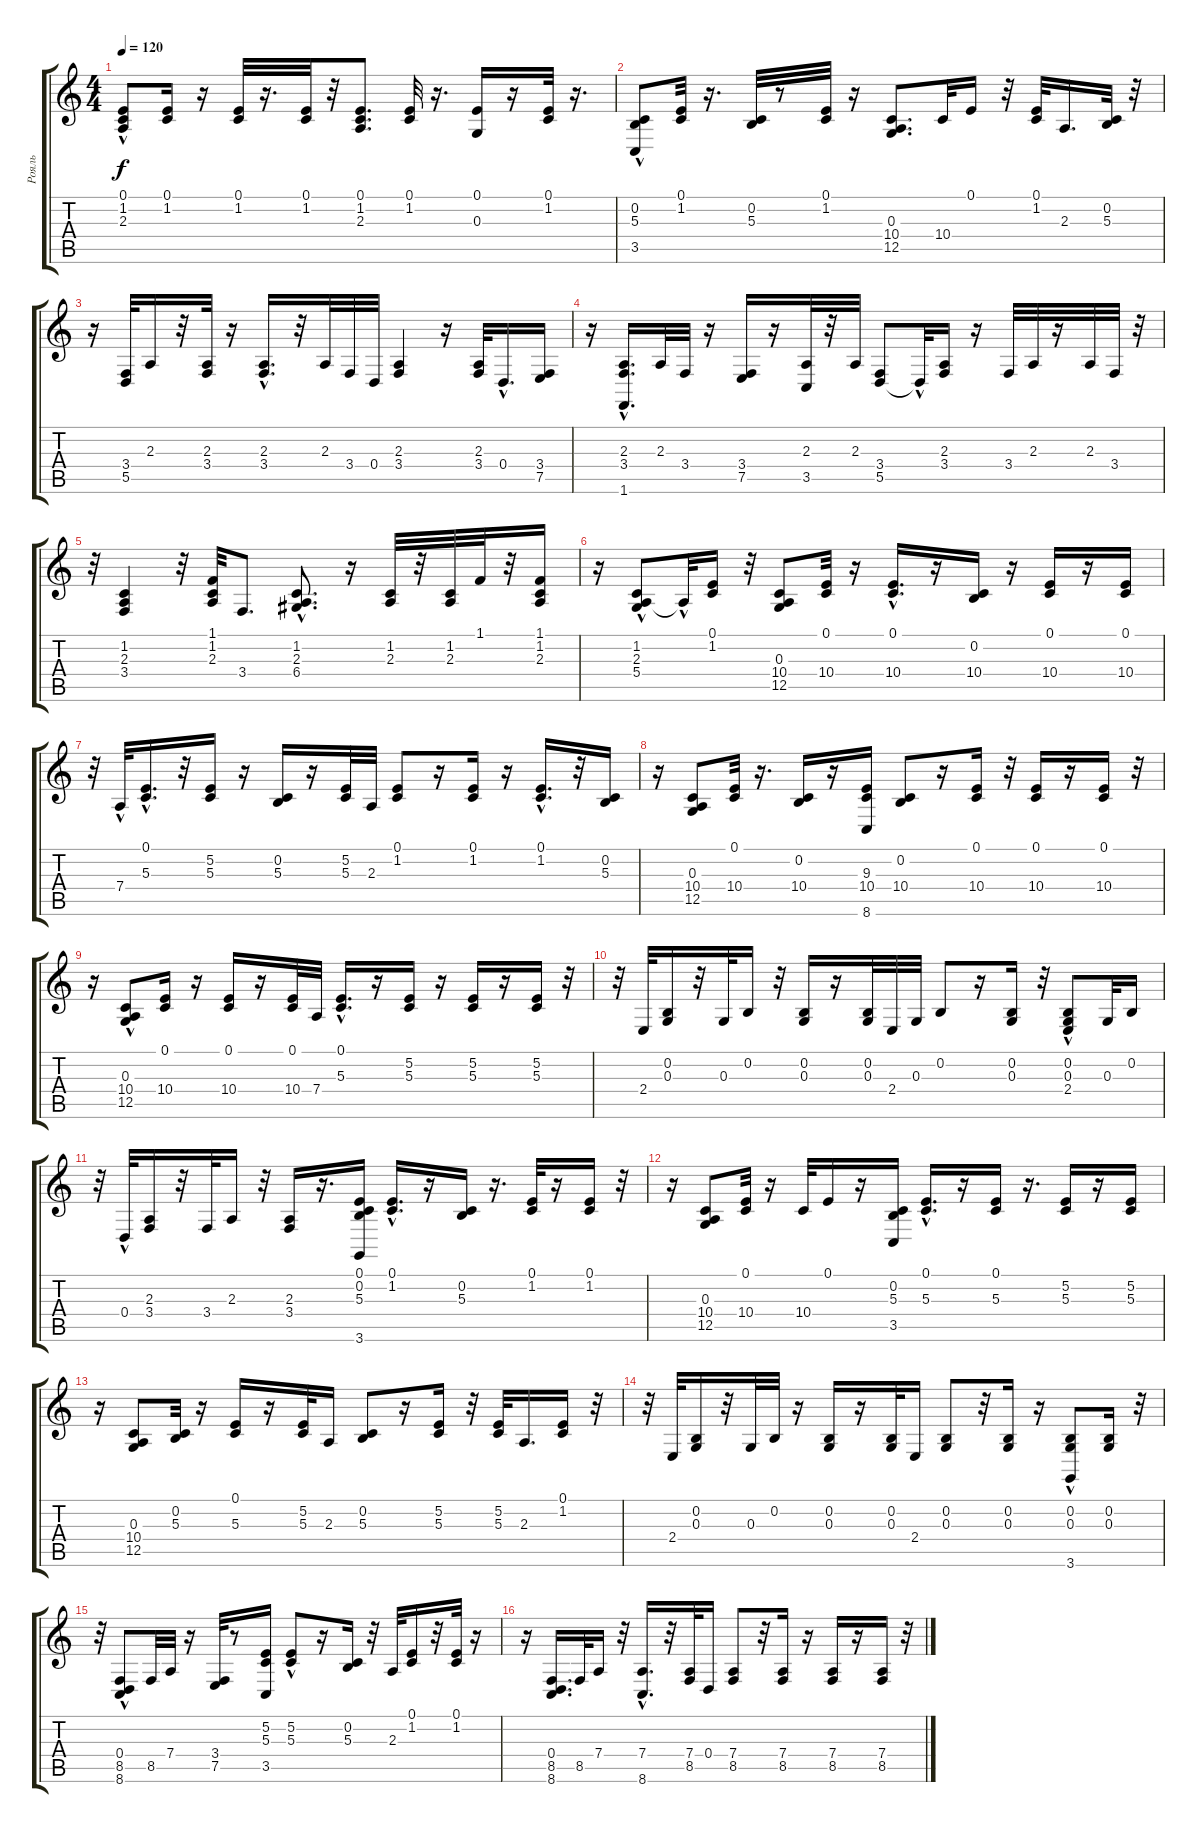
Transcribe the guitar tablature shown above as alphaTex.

\track ("Рояль" "Рояль") {instrument acousticgrandpiano}
\staff {score tabs}
\tuning (E4 B3 G3 D3 A2 E2) {hide}
\ts (4 4)
\tempo 120
\clef g2
\ks c
(0.1 1.2 2.3{hac}).8{dy f} (0.1 1.2).16 r.16 (0.1 1.2).32 r.16{d} (0.1 1.2).32 r.32 (0.1 1.2 2.3).8{d} (0.1 1.2).32 r.16{d} (0.1 0.3).16 r.16 (0.1 1.2).32 r.16{d} |
(0.2 5.3 3.5{hac}).8 (0.1 1.2).32 r.16{d} (0.2 5.3).32 r.8 (0.1 1.2).32 r.16 (0.3 10.4 12.5).8{d} 10.4.32 0.1.16 r.32 (0.1 1.2).32 2.3.16{d} (0.2 5.3).32 r.32 |
r.16 (3.4 5.5).32 2.3.16 r.32 (2.3 3.4).32 r.16 (2.3{hac} 3.4).16{d} r.32 2.3.32 3.4.32 0.4.32 (2.3 3.4).4 r.16 (2.3 3.4).32 0.4{hac}.16{d} (3.4 7.5).16 |
r.16 (2.3 3.4 1.6{hac}).16{d} 2.3.32 3.4.32 r.16 (3.4 7.5).16 r.16 (2.3 3.5).32 r.32 2.3.32 (3.4 5.5).8 5.5{hac t}.32 (2.3 3.4).16 r.16 3.4.32 2.3.32 r.16 2.3.32 3.4.32 r.32 |
r.32 (1.2 2.3 3.4).4 r.32 (1.1 1.2 2.3).32 3.4.8{d} (1.2{hac} 2.3 6.4).8{d} r.16 (1.2 2.3).32 r.32 (1.2 2.3).32 1.1.32 r.32 (1.1 1.2 2.3).16 |
r.16 (1.2{hac} 2.3 5.4{hac}).8 2.3{hac t}.32 (0.1 1.2).16 r.32 (0.3 10.4 12.5).8 (0.1 10.4).32 r.16 (0.1{hac} 10.4{hac}).16{d} r.16 (0.2 10.4).16 r.16 (0.1 10.4).16 r.16 (0.1 10.4).16 |
r.32 7.4{hac}.32 (0.1{hac} 5.3).16{d} r.32 (5.2 5.3).16 r.16 (0.2 5.3).16 r.16 (5.2 5.3).32 2.3.32 (0.1 1.2).8 r.16 (0.1 1.2).16 r.16 (0.1{hac} 1.2{hac}).16{d} r.32 (0.2 5.3).16 |
r.16 (0.3 10.4 12.5).8 (0.1 10.4).32 r.16{d} (0.2 10.4).16 r.16 (9.3 10.4 8.6).16 (0.2 10.4).8 r.16 (0.1 10.4).16 r.32 (0.1 10.4).16 r.16 (0.1 10.4).16 r.32 |
r.16 (0.3 10.4 12.5{hac}).8 (0.1 10.4).16 r.16 (0.1 10.4).16 r.16 (0.1 10.4).32 7.4.32 (0.1{hac} 5.3{hac}).16{d} r.16 (5.2 5.3).16 r.16 (5.2 5.3).16 r.16 (5.2 5.3).16 r.32 |
r.32 2.4.32 (0.2 0.3).16 r.32 0.3.32 0.2.16 r.32 (0.2 0.3).16 r.16 (0.2 0.3).32 2.4.32 0.3.32 0.2.8 r.16 (0.2 0.3).16 r.32 (0.2 0.3 2.4{hac}).8 0.3.32 0.2.16 |
r.32 0.4{hac}.32 (2.3 3.4).16 r.32 3.4.32 2.3.16 r.32 (2.3 3.4).16 r.16{d} (0.1 0.2 5.3 3.6).16 (0.1{hac} 1.2{hac}).16{d} r.16 (0.2 5.3).16 r.16{d} (0.1 1.2).32 r.16 (0.1 1.2).16 r.32 |
r.16 (0.3 10.4 12.5).8 (0.1 10.4).32 r.16 10.4.32 0.1.16 r.16 (0.2 5.3 3.5).16 (0.1{hac} 5.3{hac}).16{d} r.16 (0.1 5.3).16 r.16{d} (5.2 5.3).16 r.16 (5.2 5.3).16 |
r.16 (0.3 10.4 12.5).8 (0.2 5.3).32 r.16 (0.1 5.3).16 r.16 (5.2 5.3).32 2.3.16 (0.2 5.3).8 r.16 (5.2 5.3).16 r.32 (5.2 5.3).32 2.3.16{d} (0.1 1.2).16 r.32 |
r.32 2.4.32 (0.2 0.3).16 r.32 0.3.32 0.2.32 r.16 (0.2 0.3).16 r.16 (0.2 0.3).32 2.4.16 (0.2 0.3).8 r.32 (0.2 0.3).16 r.16 (0.2{hac} 0.3{hac} 3.6{hac}).8 (0.2 0.3).16 r.32 |
r.32 (0.4{hac} 8.5 8.6).8 8.5.32 7.4.32 r.16 (3.4 7.5).32 r.8 (5.2 5.3 3.5).16 (5.2 5.3{hac}).8 r.16 (0.2 5.3).16 r.32 2.3.32 (0.1 1.2).16 r.32 (0.1 1.2).32 r.16 |
r.16 (0.4 8.5 8.6).16{d} 8.5.32 7.4.16 r.32 (7.4{hac} 8.6).16{d} r.32 (7.4 8.5).32 0.4.16 (7.4 8.5).8 r.32 (7.4 8.5).16 r.16 (7.4 8.5).16 r.16 (7.4 8.5).16 r.32
